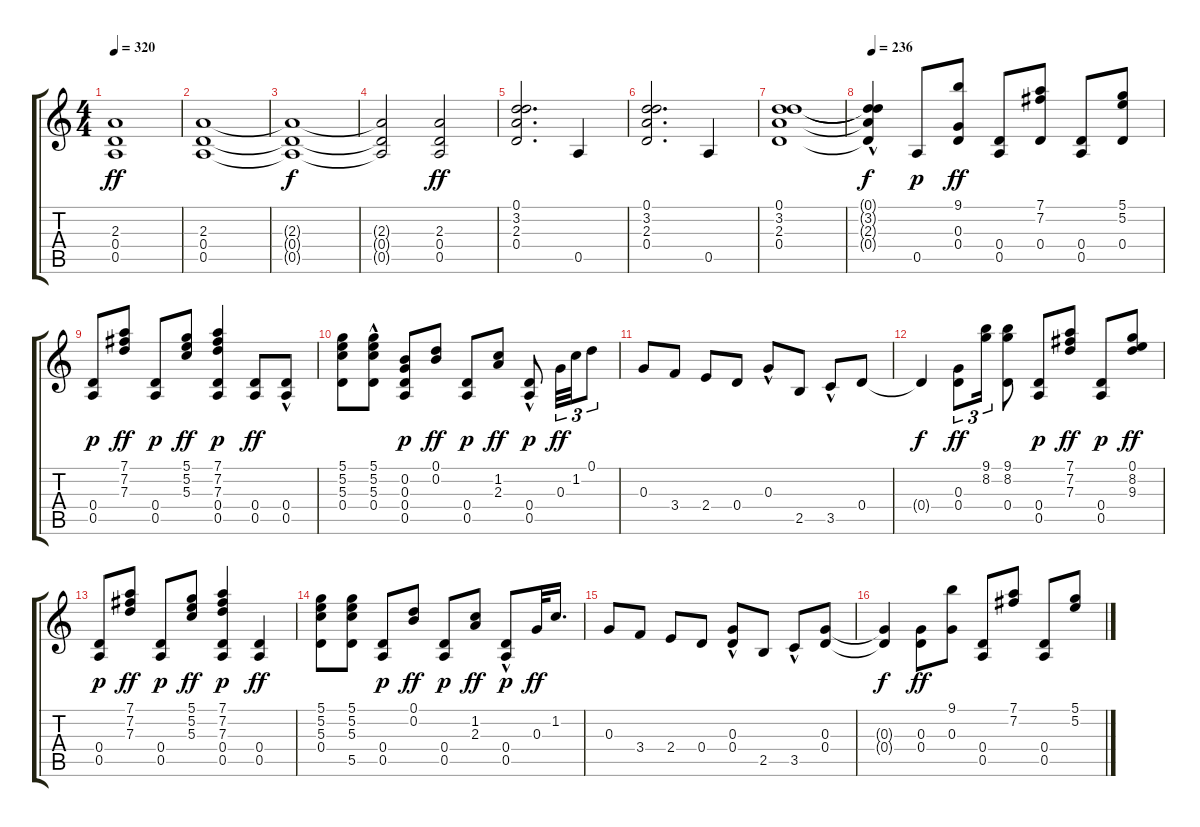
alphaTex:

\track "" {instrument acousticguitarsteel}
\staff {score tabs}
\tuning (D4 B3 G3 D3 A2 D2) {hide}
\ts (4 4)
\tempo 320
\clef g2
\ks c
(2.3 0.4 0.5).1{dy ff instrument acousticguitarsteel} |
(2.3 0.4 0.5).1 |
(2.3{t} 0.4{t} 0.5{t}).1{dy f} |
(2.3{t} 0.4{t} 0.5{t}).2 (2.3 0.4 0.5).2{dy ff} |
(0.1 3.2 2.3 0.4).2{d} 0.5.4 |
(0.1 3.2 2.3 0.4).2{d} 0.5.4 |
(0.1 3.2 2.3 0.4).1 |
\tempo 236
(0.1{t} 3.2{t} 2.3{hac t} 0.4{hac t}).4{dy f} 0.5.8{dy p} (9.1 0.3 0.4).8{dy ff} (0.4 0.5).8 (7.1 7.2 0.4).8 (0.4 0.5).8 (5.1 5.2 0.4).8 |
(0.4 0.5).8{dy p} (7.1 7.2 7.3).8{dy ff} (0.4 0.5).8{dy p} (5.1 5.2 5.3).8{dy ff} (7.1 7.2 7.3 0.4 0.5).4{dy p} (0.4 0.5).8{dy ff} (0.4 0.5{hac}).8 |
(5.1 5.2 5.3 0.4).8 (5.1{hac} 5.2 5.3 0.4).8 (0.2 0.3 0.4 0.5).8{dy p} (0.1 0.2).8{dy ff} (0.4 0.5).8{dy p} (1.2 2.3).8{dy ff} (0.4{hac} 0.5{hac}).8{dy p} 0.3.32{tu (3 2) dy ff} 1.2.32{tu (3 2)} 0.1.8{tu (3 2)} |
0.3.8 3.4.8 2.4.8 0.4.8 0.3{hac}.8 2.5.8 3.5{hac}.8 0.4.8 |
0.4{t}.4{dy f} (0.3 0.4).8{tu (3 2) dy ff} (9.1 8.2).16{tu (3 2)} (9.1 8.2 0.4).8 (0.4 0.5).8{dy p} (7.1 7.2 7.3).8{dy ff} (0.4 0.5).8{dy p} (0.1 8.2 9.3).8{dy ff} |
(0.4 0.5).8{dy p} (7.1 7.2 7.3).8{dy ff} (0.4 0.5).8{dy p} (5.1 5.2 5.3).8{dy ff} (7.1 7.2 7.3 0.4 0.5).4{dy p} (0.4 0.5).4{dy ff} |
(5.1 5.2 5.3 0.4).8 (5.1 5.2 5.3 5.5).8 (0.4 0.5).8{dy p} (0.1 0.2).8{dy ff} (0.4 0.5).8{dy p} (1.2 2.3).8{dy ff} (0.4{hac} 0.5{hac}).8{dy p} 0.3.32{dy ff} 1.2.16{d} |
0.3.8 3.4.8 2.4.8 0.4.8 (0.3{hac} 0.4{hac}).8 2.5.8 3.5{hac}.8 (0.3 0.4).8 |
(0.3{t} 0.4{t}).4{dy f} (0.3 0.4).8{dy ff} (9.1 0.3).8 (0.4 0.5).8 (7.1 7.2).8 (0.4 0.5).8 (5.1 5.2).8
